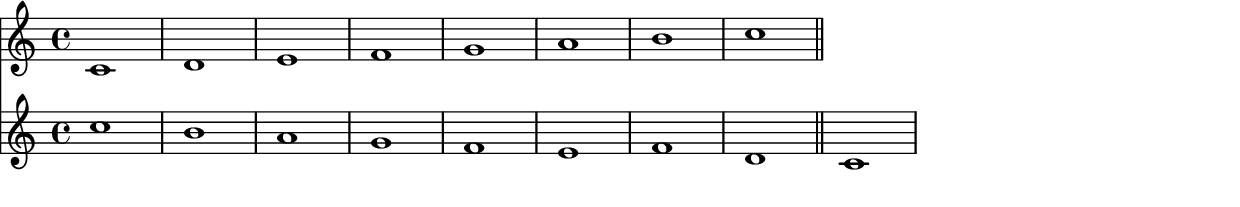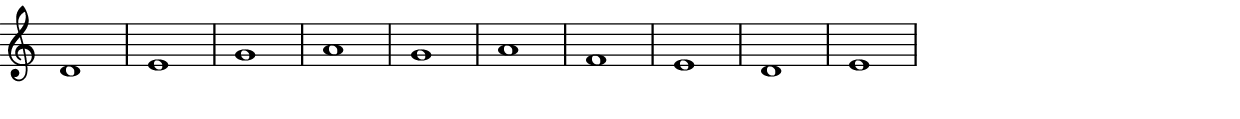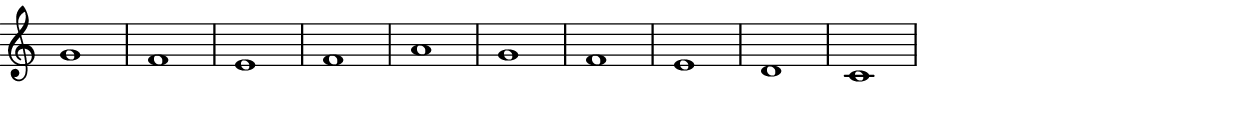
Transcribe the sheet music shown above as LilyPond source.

%% Generated by lilypond-book
%% Options: [indent=0\mm,line-width=453\pt]
\include "lilypond-book-preamble.ly"


% ****************************************************************
% Start cut-&-pastable-section
% ****************************************************************



\paper {
  indent = 0\mm
  line-width = 453\pt
  % offset the left padding, also add 1mm as lilypond creates cropped
  % images with a little space on the right
  line-width = #(- line-width (* mm  3.000000) (* mm 1))
}

\layout {
  
}





% ****************************************************************
% ly snippet:
% ****************************************************************
\sourcefileline 92
<< 
\new Staff {
\relative c' {
c1 d e f g a b c \bar "||"
}}
\new Staff { 
\relative c'' {
c b a g f e f d c d e g a g a f e d e g f e f a g f e d c1
}}>>




% ****************************************************************
% end ly snippet
% ****************************************************************
